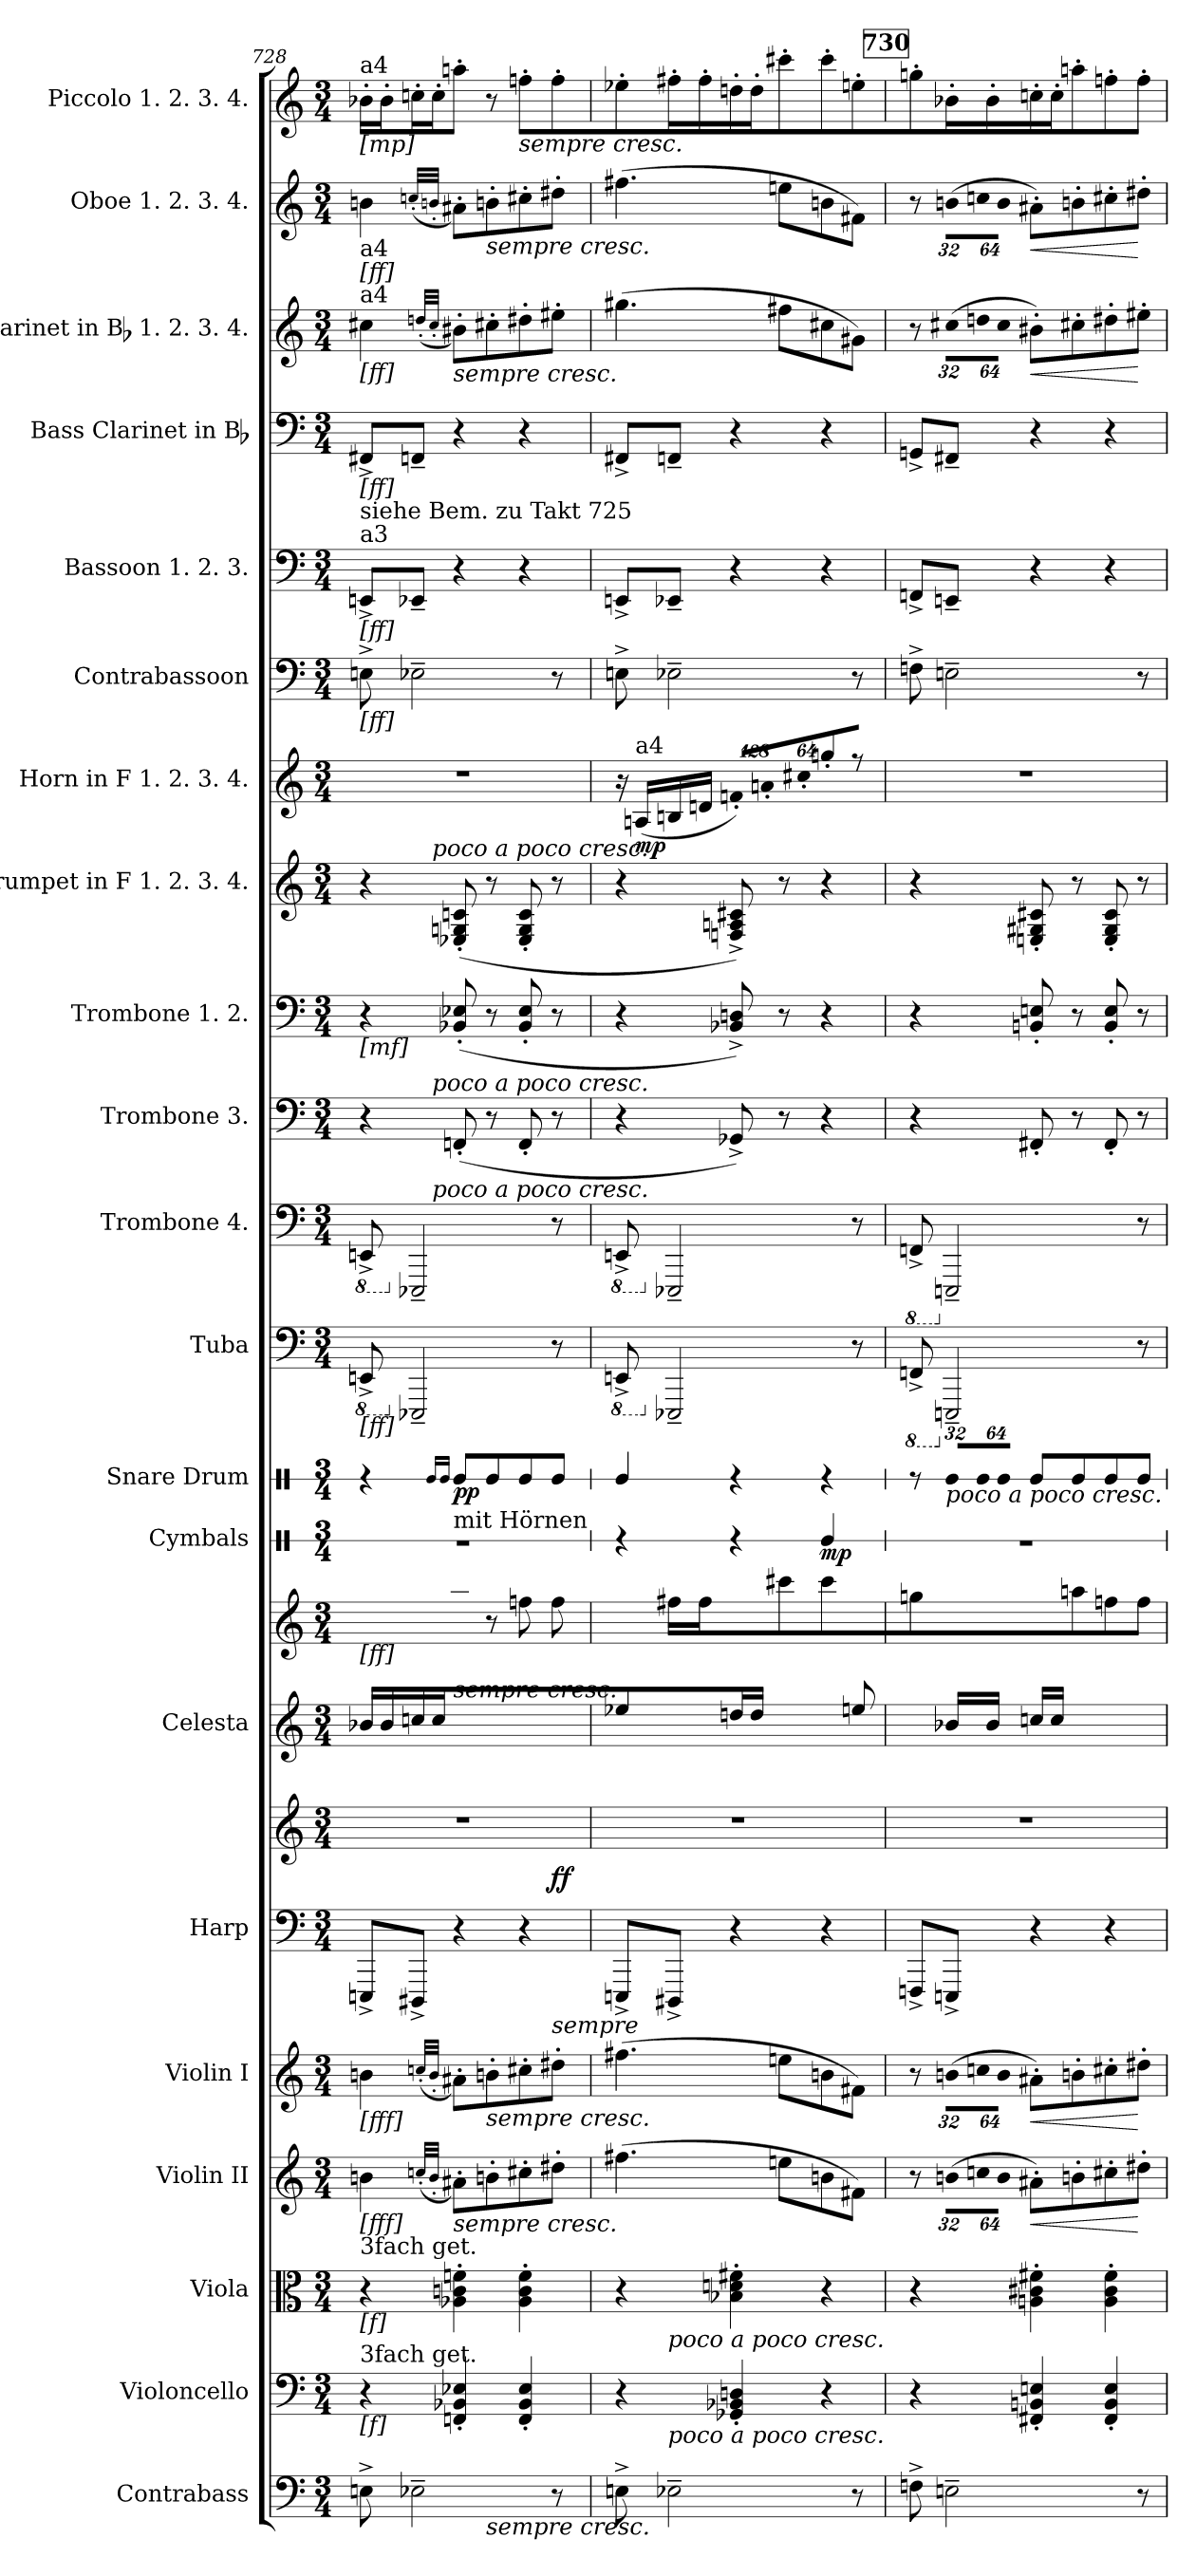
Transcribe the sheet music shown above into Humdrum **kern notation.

**kern	**kern	**kern	**kern	**dynam	**kern	**dynam	**kern	**kern	**dynam	**kern	**kern	**kern	**dynam	**kern	**dynam	**kern	**kern	**kern	**kern	**kern	**kern	**dynam	**kern	**kern	**kern	**kern	**dynam	**kern	**dynam	**kern
*part21	*part20	*part19	*part18	*part18	*part17	*part17	*part16	*part16	*part16	*part15	*part15	*part14	*part14	*part13	*part13	*part12	*part11	*part10	*part9	*part8	*part7	*part7	*part6	*part5	*part4	*part3	*part3	*part2	*part2	*part1
*staff23	*staff22	*staff21	*staff20	*staff20	*staff19	*staff19	*staff18	*staff17	*staff17/18	*staff16	*staff15	*staff14	*staff14	*staff13	*staff13	*staff12	*staff11	*staff10	*staff9	*staff8	*staff7	*staff7	*staff6	*staff5	*staff4	*staff3	*staff3	*staff2	*staff2	*staff1
*I"Contrabass	*I"Violoncello	*I"Viola	*I"Violin II	*	*I"Violin I	*	*I"Harp	*	*	*I"Celesta	*	*I"Cymbals	*	*I"Snare Drum	*	*I"Tuba	*I"Trombone 4.	*I"Trombone 3.	*I"Trombone 1. 2.	*I"Trumpet in F 1. 2. 3. 4.	*I"Horn in F 1. 2. 3. 4.	*	*I"Contrabassoon	*I"Bassoon 1. 2. 3.	*I"Bass Clarinet in Bb	*I"Clarinet in Bb 1. 2. 3. 4.	*	*I"Oboe 1. 2. 3. 4.	*	*I"Piccolo 1. 2. 3. 4.
*I'Cb.	*I'Vc.	*I'Vla.	*I'Vln. II	*	*I'Vln. I	*	*I'Hp.	*	*	*I'Cel.	*	*I'Cym.	*	*I'S. D.	*	*I'Tba.	*	*I'Tbn.	*I'Tbn.	*	*I'Hn.	*	*I'Cbsn.	*I'Bsn.	*I'B. Cl.	*I'Cl.	*	*I'Ob.	*	*I'Picc.
!!LO:PB:g=z
*	*	*	*	*	*	*	*	*	*	*	*	*stria1	*	*stria1	*	*	*	*	*	*	*	*	*	*	*	*	*	*	*	*
*clefF4	*clefF4	*clefC3	*clefG2	*	*clefG2	*	*clefF4	*clefG2	*	*clefG2	*clefG2	*clefX	*	*clefX	*	*clefF4	*clefF4	*clefF4	*clefF4	*clefG2	*clefG2	*	*clefF4	*clefF4	*clefF4	*clefG2	*	*clefG2	*	*clefG2
*ITrd7c12	*	*	*	*	*	*	*	*	*	*ITrd-7c-12	*ITrd-7c-12	*	*	*	*	*	*	*	*	*ITrd-3c-5	*ITrd4c7	*	*ITrd7c12	*	*ITrd1c2	*ITrd1c2	*	*	*	*ITrd-7c-12
*k[]	*k[]	*k[]	*k[]	*	*k[]	*	*k[]	*k[]	*	*k[]	*k[]	*k[]	*	*k[]	*	*k[]	*k[]	*k[]	*k[]	*k[b-]	*k[b-]	*	*k[]	*k[]	*k[b-e-]	*k[b-e-]	*	*k[]	*	*k[]
*M3/4	*M3/4	*M3/4	*M3/4	*	*M3/4	*	*M3/4	*M3/4	*	*M3/4	*M3/4	*M3/4	*	*M3/4	*	*M3/4	*M3/4	*M3/4	*M3/4	*M3/4	*M3/4	*	*M3/4	*M3/4	*M3/4	*M3/4	*	*M3/4	*	*M3/4
*MM180	*MM180	*MM180	*MM180	*	*MM180	*	*MM180	*MM180	*	*MM180	*MM180	*MM180	*	*MM180	*	*MM180	*MM180	*MM180	*MM180	*MM180	*MM180	*	*MM180	*MM180	*MM180	*MM180	*	*MM180	*	*MM180
*	*	*	*	*	*	*	*	*8ba	*	*	*	*	*	*	*	*	*	*	*	*	*	*	*	*	*	*	*	*	*	*
=728	=728	=728	=728	=728	=728	=728	=728	=728	=728	=728	=728	=728	=728	=728	=728	=728	=728	=728	=728	=728	=728	=728	=728	=728	=728	=728	=728	=728	=728	=728
*	*	*	*	*	*	*	*	*	*	*^	*	*	*	*	*	*	*	*	*	*	*	*	*	*	*	*	*	*	*	*
!	!	!	!	!	!	!	!	!LO:N:vis=1	!	!	!LO:N:vis=1	!	!LO:N:vis=1	!	!	!	!	!	!	!	!	!	!	!	!	!	!	!	!	!	!
*	*	*	*	*	*	*	*	*	*	*	*	*	*	*	*	*	*8ba	*	*	*	*	*	*	*	*	*	*	*	*	*	*
*	*	*	*	*	*	*	*	*	*	*	*	*	*	*	*	*	*	*8ba	*	*	*	*	*	*	*	*	*	*	*	*	*
!	!	!	!	!	!	!	!	!	!	!	!	!	!	!	!	!	!	!	!	!	!	!	!	!	!	!	!	!	!	!	!LO:TX:a:t=a4
!	!	!	!	!	!	!	!	!	!	!	!	!	!	!	!	!	!	!	!	!	!	!	!	!	!	!	!	!	!	!	!LO:TX:b:t=[mp]
!	!	!	!	!	!	!	!	!	!	!	!	!	!	!	!	!	!	!	!	!	!	!	!	!	!	!	!	!	!LO:TX:b:t=a4	!	!
!	!	!	!	!	!	!	!	!	!	!	!	!	!	!	!	!	!	!	!	!	!	!	!	!	!	!	!	!	!LO:TX:b:t=[ff]	!	!
!	!	!	!	!	!	!	!	!	!	!	!	!	!	!	!	!	!	!	!	!	!	!	!	!	!	!	!LO:TX:a:t=a4	!	!	!	!
!	!	!	!	!	!	!	!	!	!	!	!	!	!	!	!	!	!	!	!	!	!	!	!	!	!	!	!LO:TX:b:t=[ff]	!	!	!	!
!	!	!	!	!	!	!	!	!	!	!	!	!	!	!	!	!	!	!	!	!	!	!	!	!	!	!LO:TX:b:t=[ff]	!	!	!	!	!
!	!	!	!	!	!	!	!	!	!	!	!	!	!	!	!	!	!	!	!	!	!	!	!	!	!LO:TX:a:t=a3	!	!	!	!	!	!
!	!	!	!	!	!	!	!	!	!	!	!	!	!	!	!	!	!	!	!	!	!	!	!	!	!LO:TX:a:t=siehe Bem. zu Takt 725	!	!	!	!	!	!
!	!	!	!	!	!	!	!	!	!	!	!	!	!	!	!	!	!	!	!	!	!	!	!	!	!LO:TX:b:t=[ff]	!	!	!	!	!	!
!	!	!	!	!	!	!	!	!	!	!	!	!	!	!	!	!	!	!	!	!	!	!	!	!LO:TX:b:t=[ff]	!	!	!	!	!	!	!
!	!	!	!	!	!	!	!	!	!	!	!	!	!	!	!	!	!	!	!	!	!LO:TX:b:t=[p]	!	!	!	!	!	!	!	!	!	!
!	!	!	!	!	!	!	!	!	!	!	!	!	!	!	!	!	!	!	!	!LO:TX:b:t=[mf]	!	!	!	!	!	!	!	!	!	!	!
!	!	!	!	!	!	!	!	!	!	!	!	!	!	!	!	!	!	!	!LO:TX:b:t=[mf]	!	!	!	!	!	!	!	!	!	!	!	!
!	!	!	!	!	!	!	!	!	!	!	!	!	!	!	!	!	!	!LO:TX:b:t=[mf]	!	!	!	!	!	!	!	!	!	!	!	!	!
!	!	!	!	!	!	!	!	!	!	!	!	!	!	!	!	!	!	!LO:TX:a:t=Ped. Töne	!	!	!	!	!	!	!	!	!	!	!	!	!
!	!	!	!	!	!	!	!	!	!	!	!	!	!	!	!	!	!LO:TX:b:t=[ff]	!	!	!	!	!	!	!	!	!	!	!	!	!	!
!	!	!	!	!	!	!	!	!	!	!	!	!LO:TX:b:t=[ff]	!	!	!	!	!	!	!	!	!	!	!	!	!	!	!	!	!	!	!
!	!	!	!	!	!	!	!LO:TX:b:t=[ff]	!	!	!	!	!	!	!	!	!	!	!	!	!	!	!	!	!	!	!	!	!	!	!	!
!	!	!	!	!	!LO:TX:b:t=[fff]	!	!	!	!	!	!	!	!	!	!	!	!	!	!	!	!	!	!	!	!	!	!	!	!	!	!
!	!	!	!LO:TX:b:t=[fff]	!	!	!	!	!	!	!	!	!	!	!	!	!	!	!	!	!	!	!	!	!	!	!	!	!	!	!	!
!	!	!LO:TX:b:t=[f]	!	!	!	!	!	!	!	!	!	!	!	!	!	!	!	!	!	!	!	!	!	!	!	!	!	!	!	!	!
!	!	!LO:TX:a:t=3fach get.	!	!	!	!	!	!	!	!	!	!	!	!	!	!	!	!	!	!	!	!	!	!	!	!	!	!	!	!	!
!	!LO:TX:b:t=[f]	!	!	!	!	!	!	!	!	!	!	!	!	!	!	!	!	!	!	!	!	!	!	!	!	!	!	!	!	!	!
!	!LO:TX:a:t=3fach get.	!	!	!	!	!	!	!	!	!	!	!	!	!	!	!	!	!	!	!	!	!	!	!	!	!	!	!	!	!	!
!LO:TX:b:t=[	!	!	!	!	!	!	!	!	!	!	!	!	!	!	!	!	!	!	!	!	!	!	!	!	!	!	!	!	!	!	!
!LO:TX:i:t=sempre	!	!	!	!	!	!	!	!	!	!	!	!	!	!	!	!	!	!	!	!	!	!	!	!	!	!	!	!	!	!	!
!LO:TX:t=ff]	!	!	!	!	!	!	!	!	!	!	!	!	!	!	!	!	!	!	!	!	!	!	!	!	!	!	!	!	!	!	!
!	!	!	!	!	!	!	!	!	!	!	!	!	!	!	!	!	!	!	!	!	!	!LO:N:vis=1	!	!	!	!	!	!	!	!	!
*^	*	*	*	*	*	*	*^	*	*	*	*	*	*^	*	*	*	*	*^	*^	*	*^	*	*	*	*	*	*	*	*	*	*
8EEn^i\	4.ryy	4r	4r	4bni\	.	4bni\	.	8EEEn^i/L	2ryy	2.r	.	16bb-Xi/LL	2.ryy	4ryy	2.r	4ryy	.	4r	.	8EEEn^i/	8EEEn^i/	8.ryy	4r	8.ryy	4r	4r	8.ryy	2.r	.	8EEn^i\	8EEn^i/L	8EEn^i/L	4bni\	.	4bni\	.	16bb-X'i\LL
.	.	.	.	.	.	.	.	.	.	.	.	16bb-i/	.	.	.	.	.	.	.	.	.	.	.	.	.	.	.	.	.	.	.	.	.	.	.	.	16bb-'i\J
*	*	*	*	*	*	*	*	*X8ba	*	*	*	*	*	*	*	*	*	*	*	*	*	*	*	*	*	*	*	*	*	*	*	*	*	*	*	*	*
*	*	*	*	*	*	*	*	*	*	*	*	*	*	*	*	*	*	*	*	*X8ba	*	*	*	*	*	*	*	*	*	*	*	*	*	*	*	*	*
*	*	*	*	*	*	*	*	*	*	*	*	*	*	*	*	*	*	*	*	*	*X8ba	*	*	*	*	*	*	*	*	*	*	*	*	*	*	*	*
2EE-X~i\	.	.	.	.	.	.	.	8DDD#X^i/J	.	.	.	16cccni/	.	.	.	.	.	.	.	2EEE-X~i/	2EEE-X~i/	.	.	.	.	.	.	.	.	2EE-X~i\	8EE-X~i/J	8EE-X~i/J	.	.	.	.	16cccn'i\L
!	!	!	!	!	!	!	!	!	!	!	!	!	!	!	!	!	!	!	!	!	!	!	!	!	!	!	!LO:TX:a:i:t=poco a poco cresc.	!	!	!	!	!	!	!	!	!	!
!	!	!	!	!	!	!	!	!	!	!	!	!	!	!	!	!	!	!	!	!	!	!	!	!LO:TX:a:i:t=poco a poco cresc.	!	!	!	!	!	!	!	!	!	!	!	!	!
!	!	!	!	!	!	!	!	!	!	!	!	!	!	!	!	!	!	!	!	!	!	!LO:TX:a:i:t=poco a poco cresc.	!	!	!	!	!	!	!	!	!	!	!	!	!	!	!
.	.	.	.	.	.	.	.	.	.	.	.	16ccci/J	.	.	.	.	.	.	.	.	.	2ryy	.	2ryy	.	.	2ryy	.	.	.	.	.	.	.	.	.	16ccc'i\J
.	.	.	.	(32qccn'i/LLL	.	(32qccn'i/LLL	.	.	.	.	.	.	.	.	.	.	.	16qRei/LL	.	.	.	.	.	.	.	.	.	.	.	.	.	.	(32qccn'i/LLL	.	(32qccn'i/LLL	.	.
.	.	.	.	32qb'i/JJJ	.	32qb'i/JJJ	.	.	.	.	.	.	.	.	.	.	.	16qRei/JJ	.	.	.	.	.	.	.	.	.	.	.	.	.	.	32qb'i/JJJ	.	32qbn'i/JJJ	.	.
!	!	!	!	!	!	!	!	!	!	!	!	!	!	!	!	!	!	!	!	!	!	!	!	!	!	!	!	!	!	!	!	!	!LO:TX:b:i:t=sempre cresc.	!	!	!	!
!	!	!	!	!	!	!	!	!	!	!	!	!	!	!	!	!LO:TX:a:t=mit Hörnen	!	!	!	!	!	!	!	!	!	!	!	!	!	!	!	!	!	!	!	!	!
!	!	!	!	!	!	!	!	!	!	!	!	!LO:TX:a:i:t=sempre cresc.	!	!	!	!	!	!	!	!	!	!	!	!	!	!	!	!	!	!	!	!	!	!	!	!	!
!	!	!	!	!LO:TX:b:i:t=sempre cresc.	!	!	!	!	!	!	!	!	!	!	!	!	!	!	!	!	!	!	!	!	!	!	!	!	!	!	!	!	!	!	!	!	!
.	.	4FFni/' 4BB-Xi' 4E-Xi'	4A-Xi\' 4cni' 4fni'	8a#X'i\L)	.	8a#X'i\L)	.	4r	.	.	.	2ryy	.	8aaani\J	.	2ryy	.	8Rei/L	pp	.	.	.	(8FFn'i/	.	(8BB-Xi/' 8E-Xi'	(8A-Xi/' 8cni' 8fni'	.	.	.	.	4r	4r	8a#X'i\L)	.	8a#X'i\L)	.	8aaan'i\J
!	!	!	!	!	!	!	!	!	!	!	!	!	!	!	!	!	!	!	!	!	!	!	!	!	!	!	!	!	!	!	!	!	!	!	!LO:TX:b:i:t=sempre cresc.	!	!
!	!	!	!	!	!	!LO:TX:b:i:t=sempre cresc.	!	!	!	!	!	!	!	!	!	!	!	!	!	!	!	!	!	!	!	!	!	!	!	!	!	!	!	!	!	!	!
!	!LO:TX:b:i:t=sempre cresc.	!	!	!	!	!	!	!	!	!	!	!	!	!	!	!	!	!	!	!	!	!	!	!	!	!	!	!	!	!	!	!	!	!	!	!	!
.	4.ryy	.	.	8bn'i\	.	8bn'i\	.	.	.	.	.	.	.	8r	.	.	.	8Rei/	.	.	.	.	8r	.	8r	8r	.	.	.	.	.	.	8bn'i\	.	8bn'i\	.	8r
!	!	!	!	!	!	!	!	!	!	!	!	!	!	!	!	!	!	!	!	!	!	!	!	!	!	!	!	!	!	!	!	!	!	!	!	!	!LO:TX:b:i:t=sempre cresc.
.	.	4FFi/' 4BB-i' 4E-i'	4A-i\' 4ci' 4fi'	8cc#X'i\	.	8cc#X'i\	.	4r	8ryy	.	.	.	.	8fffni\L	.	.	.	8Rei/	.	.	.	.	8FF'i/	.	8BB-i/' 8E-i'	8A-i/' 8ci' 8fi'	.	.	.	.	4r	4r	8cc#X'i\	.	8cc#X'i\	.	8fffn'i\L
!	!	!	!	!	!	!	!	!	!LO:TX:b:i:t=sempre	!	!	!	!	!	!	!	!	!	!	!	!	!	!	!	!	!	!	!	!	!	!	!	!	!	!	!	!
8r	.	.	.	8dd#X'i\J	.	8dd#X'i\J	.	.	8ryy	.	ff	.	.	8fffi\	.	.	.	8Rei/J	.	8r	8r	.	8r	.	8r	8r	.	.	.	8r	.	.	8dd#X'i\J	.	8dd#X'i\J	.	8fff'i\
.	.	.	.	.	.	.	.	.	.	.	.	.	.	.	.	.	.	.	.	.	.	16ryy	.	16ryy	.	.	16ryy	.	.	.	.	.	.	.	.	.	.
*	*	*	*	*	*	*	*	*	*	*	*	*	*	*	*	*	*	*	*	*	*v	*v	*	*	*	*v	*v	*	*	*	*	*	*	*	*	*	*
*v	*v	*	*	*	*	*	*	*v	*v	*	*	*	*	*	*v	*v	*	*	*	*	*	*v	*v	*	*	*	*	*	*	*	*	*	*	*	*
=729	=729	=729	=729	=729	=729	=729	=729	=729	=729	=729	=729	=729	=729	=729	=729	=729	=729	=729	=729	=729	=729	=729	=729	=729	=729	=729	=729	=729	=729	=729	=729
*	*	*	*	*	*	*	*	*8ba	*	*	*	*	*	*	*	*	*	*	*	*	*	*	*	*	*	*	*	*	*	*	*
*^	*	*	*	*	*	*	*^	*	*	*	*	*	*^	*	*	*	*	*^	*^	*	*^	*	*	*	*	*	*	*	*	*	*
!	!	!	!	!	!	!	!	!	!	!LO:N:vis=1	!	!	!LO:N:vis=1	!	!	!	!	!	!	!	!	!	!	!	!	!	!	!	!	!	!	!	!	!	!	!	!
*	*	*	*	*	*	*	*	*	*	*	*	*	*	*	*	*	*	*	*	*	*v	*v	*	*	*	*v	*v	*	*	*	*	*	*	*	*	*	*
*v	*v	*	*	*	*	*	*	*v	*v	*	*	*	*	*	*v	*v	*	*	*	*	*	*v	*v	*	*	*	*	*	*	*	*	*	*	*	*
*	*	*	*	*	*	*	*	*	*	*	*	*	*	*	*	*	*8ba	*	*	*	*	*	*	*	*	*	*	*	*	*	*
*	*	*	*	*	*	*	*	*	*	*	*	*	*	*	*	*	*	*8ba	*	*	*	*	*	*	*	*	*	*	*	*	*
*	*^	*^	*	*	*	*	*	*	*	*	*	*	*	*	*	*	*	*	*	*	*	*	*	*	*	*	*	*	*	*	*
8EEn^i\	4r	8ryy	4r	8ryy	(4.ff#Xi\	.	(4.ff#Xi\	.	8EEEn^i/L	2.r	.	8eee-Xi/	2.ryy	8ryy	4r	.	4Rei/	.	8EEEn^i/	8EEEn^i/	4r	4r	4r	16r	.	8EEn^i\	8EEn^i/L	8EEn^i/L	(4.ff#Xi\	.	(4.ff#Xi\	.	8eee-X'i\
!	!	!	!	!	!	!	!	!	!	!	!	!	!	!	!	!	!	!	!	!	!	!	!	!LO:TX:a:t=a4	!	!	!	!	!	!	!	!	!
.	.	.	.	.	.	.	.	.	.	.	.	.	.	.	.	.	.	.	.	.	.	.	.	(16Dni/LL	mp	.	.	.	.	.	.	.	.
*	*	*	*	*	*	*	*	*	*X8ba	*	*	*	*	*	*	*	*	*	*	*	*	*	*	*	*	*	*	*	*	*	*	*	*
*	*	*	*	*	*	*	*	*	*	*	*	*	*	*	*	*	*	*	*X8ba	*	*	*	*	*	*	*	*	*	*	*	*	*	*
*	*	*	*	*	*	*	*	*	*	*	*	*	*	*	*	*	*	*	*	*X8ba	*	*	*	*	*	*	*	*	*	*	*	*	*
!	!	!	!	!LO:TX:b:i:t=poco a poco cresc.	!	!	!	!	!	!	!	!	!	!	!	!	!	!	!	!	!	!	!	!	!	!	!	!	!	!	!	!	!
!	!	!LO:TX:b:i:t=poco a poco cresc.	!	!	!	!	!	!	!	!	!	!	!	!	!	!	!	!	!	!	!	!	!	!	!	!	!	!	!	!	!	!	!
2EE-X~i\	.	2ryy	.	2ryy	.	.	.	.	8DDD#X^i/J	.	.	8ryy	.	16fff#Xi\L	.	.	.	.	2EEE-X~i/	2EEE-X~i/	.	.	.	16Eni/	.	2EE-X~i\	8EE-X~i/J	8EE-X~i/J	.	.	.	.	16fff#X'i\L
.	.	.	.	.	.	.	.	.	.	.	.	.	.	16fff#i\	.	.	.	.	.	.	.	.	.	16Gni/JJ	.	.	.	.	.	.	.	.	16fff#'i\J
*	*	*	*	*	*	*	*	*	*	*	*	*	*	*	*	*	*	*	*	*	*	*	*	*Xbrackettup	*	*	*	*	*	*	*	*	*
!	!	!	!	!	!	!	!	!	!	!	!	!	!	!	!	!	!	!	!	!	!	!	!	!LO:N:vis=8	!	!	!	!	!	!	!	!	!
.	4GG-Xi/' 4BB-Xi' 4Dni'	.	4B-Xi\' 4dni' 4f#Xi'	.	.	.	.	.	4r	.	.	16dddni/	.	8ryy	4r	.	4r	.	.	.	8GG-X^i/)	8BB-Xi/^ 8Dni^)	8B-Xi/^ 8dni^ 8f#Xi^)	1024%85B-X'i/L)	.	.	4r	4r	.	.	.	.	16dddn'i\L
.	.	.	.	.	.	.	.	.	.	.	.	16dddi/J	.	.	.	.	.	.	.	.	.	.	.	.	.	.	.	.	.	.	.	.	16ddd'i\J
!	!	!	!	!	!	!	!	!	!	!	!	!	!	!	!	!	!	!	!	!	!	!	!	!LO:N:vis=8	!	!	!	!	!	!	!	!	!
.	.	.	.	.	.	.	.	.	.	.	.	.	.	.	.	.	.	.	.	.	.	.	.	1024%85dn'i/	.	.	.	.	.	.	.	.	.
.	.	.	.	.	8eeni\L	.	8eeni\L	.	.	.	.	4ryy	.	8cccc#Xi\	.	.	.	.	.	.	8r	8r	8r	.	.	.	.	.	8eeni\L	.	8eeni\L	.	8cccc#X'i\
!	!	!	!	!	!	!	!	!	!	!	!	!	!	!	!	!	!	!	!	!	!	!	!	!LO:N:vis=8	!	!	!	!	!	!	!	!	!
.	.	.	.	.	.	.	.	.	.	.	.	.	.	.	.	.	.	.	.	.	.	.	.	512%43f#X'i/J	.	.	.	.	.	.	.	.	.
.	4r	.	4r	.	8bni\	.	8bni\	.	4r	.	.	.	.	8cccc#i\	4Rei/	mp	4r	.	.	.	4r	4r	4r	8ccn'i\	.	.	4r	4r	8bni\	.	8bni\	.	8cccc#'i\
8r	.	8ryy	.	8ryy	8f#Xi\J)	.	8f#Xi\J)	.	.	.	.	8eeeni/	.	8ryy	.	.	.	.	8r	8r	.	.	.	8r	.	8r	.	.	8f#Xi\J)	.	8f#Xi\J)	.	8eeen'i\
*	*v	*v	*	*	*	*	*	*	*	*	*	*	*	*	*	*	*	*	*	*	*	*	*	*	*	*	*	*	*	*	*	*	*
*	*	*v	*v	*	*	*	*	*	*	*	*	*	*	*	*	*	*	*	*	*	*	*	*	*	*	*	*	*	*	*	*	*
!!LO:REH:place=s1:B:color=#000000:enc=box:fs=15.7124:t=730
=730	=730	=730	=730	=730	=730	=730	=730	=730	=730	=730	=730	=730	=730	=730	=730	=730	=730	=730	=730	=730	=730	=730	=730	=730	=730	=730	=730	=730	=730	=730	=730
*	*	*	*	*	*	*	*	*8ba	*	*	*	*	*	*	*	*	*	*	*	*	*	*	*	*	*	*	*	*	*	*	*
*	*^	*^	*	*	*	*	*	*	*	*	*	*	*	*	*	*	*	*	*	*	*	*	*	*	*	*	*	*	*	*	*
!	!	!	!	!	!	!	!	!	!	!LO:N:vis=1	!	!	!LO:N:vis=1	!	!LO:N:vis=1	!	!	!	!	!	!	!	!	!	!	!	!	!	!	!	!	!	!
*	*v	*v	*	*	*	*	*	*	*	*	*	*	*	*	*	*	*	*	*	*	*	*	*	*	*	*	*	*	*	*	*	*	*
*	*	*v	*v	*	*	*	*	*	*	*	*	*	*	*	*	*	*	*	*	*	*	*	*	*	*	*	*	*	*	*	*	*
*	*	*	*	*	*	*	*	*	*	*	*	*	*	*	*	*	*8ba	*	*	*	*	*	*	*	*	*	*	*	*	*	*
*	*	*	*	*	*	*	*	*	*	*	*	*	*	*	*	*	*	*8ba	*	*	*	*	*	*	*	*	*	*	*	*	*
*	*^	*^	*	*	*	*	*	*	*	*	*	*	*	*	*	*	*	*	*	*	*	*	*	*	*	*	*	*	*	*	*
!	!	!	!	!	!	!	!	!	!	!	!	!	!	!	!	!	!	!	!	!	!	!	!	!LO:N:vis=1	!	!	!	!	!	!	!	!	!
*	*v	*v	*	*	*	*	*	*	*	*	*	*	*	*	*	*	*	*	*	*	*	*	*	*	*	*	*	*	*	*	*	*	*
*	*	*v	*v	*	*	*	*	*	*	*	*	*	*	*	*	*	*	*	*	*	*	*	*	*	*	*	*	*	*	*	*	*
8FFn^i\	4r	4r	8r	.	8r	.	8FFFn^i/L	2.r	.	8ryy	2.ryy	8gggni\	2.r	.	8r	.	8FFFn^i/	8FFFn^i/	4r	4r	4r	2.r	.	8FFn^i\	8FFn^i/L	8FFn^i/L	8r	.	8r	.	8gggn'i\
*	*	*	*Xbrackettup	*	*	*	*	*	*	*	*	*	*	*	*	*	*	*	*	*	*	*	*	*	*	*	*	*	*	*	*
!	!	!	!LO:N:vis=16	!	!	!	!	!	!	!	!	!	!	!	!	!	!	!	!	!	!	!	!	!	!	!	!	!	!	!	!
*	*	*	*	*	*Xbrackettup	*	*	*	*	*	*	*	*	*	*	*	*	*	*	*	*	*	*	*	*	*	*	*	*	*	*
!	!	!	!	!	!LO:N:vis=16	!	!	!	!	!	!	!	!	!	!	!	!	!	!	!	!	!	!	!	!	!	!	!	!	!	!
*	*	*	*	*	*	*	*X8ba	*	*	*	*	*	*	*	*	*	*	*	*	*	*	*	*	*	*	*	*	*	*	*	*
*	*	*	*	*	*	*	*	*	*	*	*	*	*	*	*Xbrackettup	*	*	*	*	*	*	*	*	*	*	*	*	*	*	*	*
!	!	!	!	!	!	!	!	!	!	!	!	!	!	!	!LO:N:vis=16	!	!	!	!	!	!	!	!	!	!	!	!	!	!	!	!
*	*	*	*	*	*	*	*	*	*	*	*	*	*	*	*	*	*X8ba	*	*	*	*	*	*	*	*	*	*	*	*	*	*
*	*	*	*	*	*	*	*	*	*	*	*	*	*	*	*	*	*	*X8ba	*	*	*	*	*	*	*	*	*	*	*	*	*
*	*	*	*	*	*	*	*	*	*	*	*	*	*	*	*	*	*	*	*	*	*	*	*	*	*	*	*Xbrackettup	*	*	*	*
!	!	!	!	!	!	!	!	!	!	!	!	!	!	!	!	!	!	!	!	!	!	!	!	!	!	!	!LO:N:vis=16	!	!	!	!
*	*	*	*	*	*	*	*	*	*	*	*	*	*	*	*	*	*	*	*	*	*	*	*	*	*	*	*	*	*Xbrackettup	*	*
!	!	!	!	!	!	!	!	!	!	!	!	!	!	!	!LO:TX:b:i:t=poco a poco cresc.	!	!	!	!	!	!	!	!	!	!	!	!	!	!	!	!
!	!	!	!	!	!	!	!	!	!	!	!	!	!	!	!	!	!	!	!	!	!	!	!	!	!	!	!	!	!LO:N:vis=16	!	!
2EEn~i\	.	.	(512%21bni\LL	.	(512%21bni\LL	.	8EEEn^i/J	.	.	16bb-Xi/L	.	4ryy	.	.	512%21Rei/LL	.	2EEEn~i/	2EEEn~i/	.	.	.	.	.	2EEn~i\	8EEn~i/J	8EEn~i/J	(512%21bni\LL	.	(512%21bni\LL	.	16bb-X'i\L
!	!	!	!LO:N:vis=16	!	!LO:N:vis=16	!	!	!	!	!	!	!	!	!	!LO:N:vis=16	!	!	!	!	!	!	!	!	!	!	!	!LO:N:vis=16	!	!LO:N:vis=16	!	!
.	.	.	1024%43ccni\	.	1024%43ccni\	.	.	.	.	.	.	.	.	.	1024%43Rei/	.	.	.	.	.	.	.	.	.	.	.	1024%43ccni\	.	1024%43ccni\	.	.
.	.	.	.	.	.	.	.	.	.	16bb-i/J	.	.	.	.	.	.	.	.	.	.	.	.	.	.	.	.	.	.	.	.	16bb-'i\J
!	!	!	!LO:N:vis=16	!	!LO:N:vis=16	!	!	!	!	!	!	!	!	!	!LO:N:vis=16	!	!	!	!	!	!	!	!	!	!	!	!LO:N:vis=16	!	!LO:N:vis=16	!	!
.	.	.	1024%43bi\JJ	.	1024%43bi\JJ	.	.	.	.	.	.	.	.	.	1024%43Rei/JJ	.	.	.	.	.	.	.	.	.	.	.	1024%43bi\JJ	.	1024%43bi\JJ	.	.
!	!	!	!	!LO:HP:b	!	!LO:HP:b	!	!	!	!	!	!	!	!	!	!	!	!	!	!	!	!	!	!	!	!	!	!LO:HP:b	!	!LO:HP:b	!
.	4FF#Xi/' 4BBni' 4Eni'	4Ani\' 4c#Xi' 4f#Xi'	8a#X'i\L)	<	8a#X'i\L)	<	4r	.	.	16cccni/L	.	.	.	.	8Rei/L	.	.	.	8FF#X'i/	8BBni/' 8Eni'	8Ani/' 8c#Xi' 8f#Xi'	.	.	.	4r	4r	8a#X'i\L)	<	8a#X'i\L)	<	16cccn'i\L
.	.	.	.	.	.	.	.	.	.	16ccci/J	.	.	.	.	.	.	.	.	.	.	.	.	.	.	.	.	.	.	.	.	16ccc'i\J
.	.	.	8bn'i\	.	8bn'i\	.	.	.	.	4.ryy	.	8aaani\	.	.	8Rei/	.	.	.	8r	8r	8r	.	.	.	.	.	8bn'i\	.	8bn'i\	.	8aaan'i\
.	4FF#i/' 4BBi' 4Ei'	4Ai\' 4c#i' 4f#i'	8cc#X'i\	.	8cc#X'i\	.	4r	.	.	.	.	8fffni\	.	.	8Rei/	.	.	.	8FF#'i/	8BBi/' 8Ei'	8Ai/' 8c#i' 8f#i'	.	.	.	4r	4r	8cc#X'i\	.	8cc#X'i\	.	8fffn'i\
8r	.	.	8dd#X'i\J	[	8dd#X'i\J	[	.	.	.	.	.	8fffi\J	.	.	8Rei/J	.	8r	8r	8r	8r	8r	.	.	8r	.	.	8dd#X'i\J	[	8dd#X'i\J	[	8fff'i\J
*	*	*	*	*	*	*	*	*	*	*v	*v	*	*	*	*	*	*	*	*	*	*	*	*	*	*	*	*	*	*	*	*
=	=	=	=	=	=	=	=	=	=	=	=	=	=	=	=	=	=	=	=	=	=	=	=	=	=	=	=	=	=	=
*-	*-	*-	*-	*-	*-	*-	*-	*-	*-	*-	*-	*-	*-	*-	*-	*-	*-	*-	*-	*-	*-	*-	*-	*-	*-	*-	*-	*-	*-	*-
